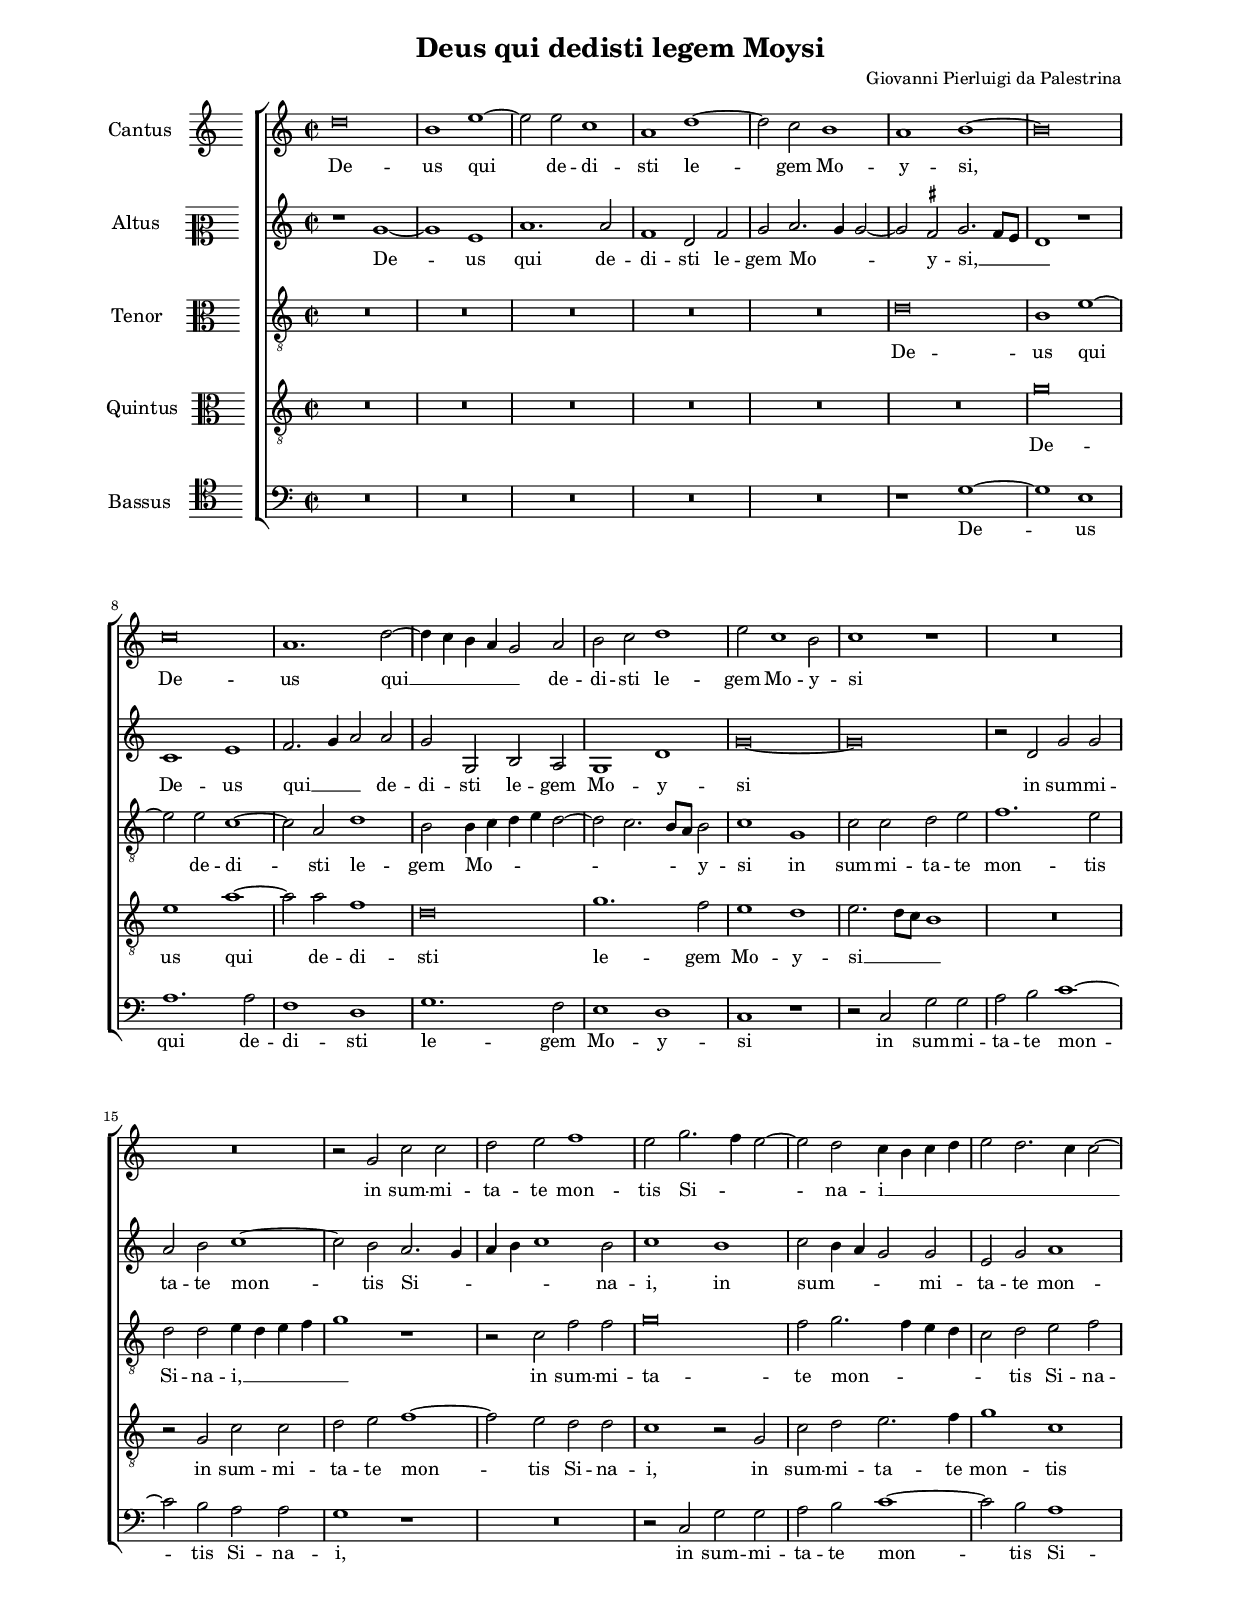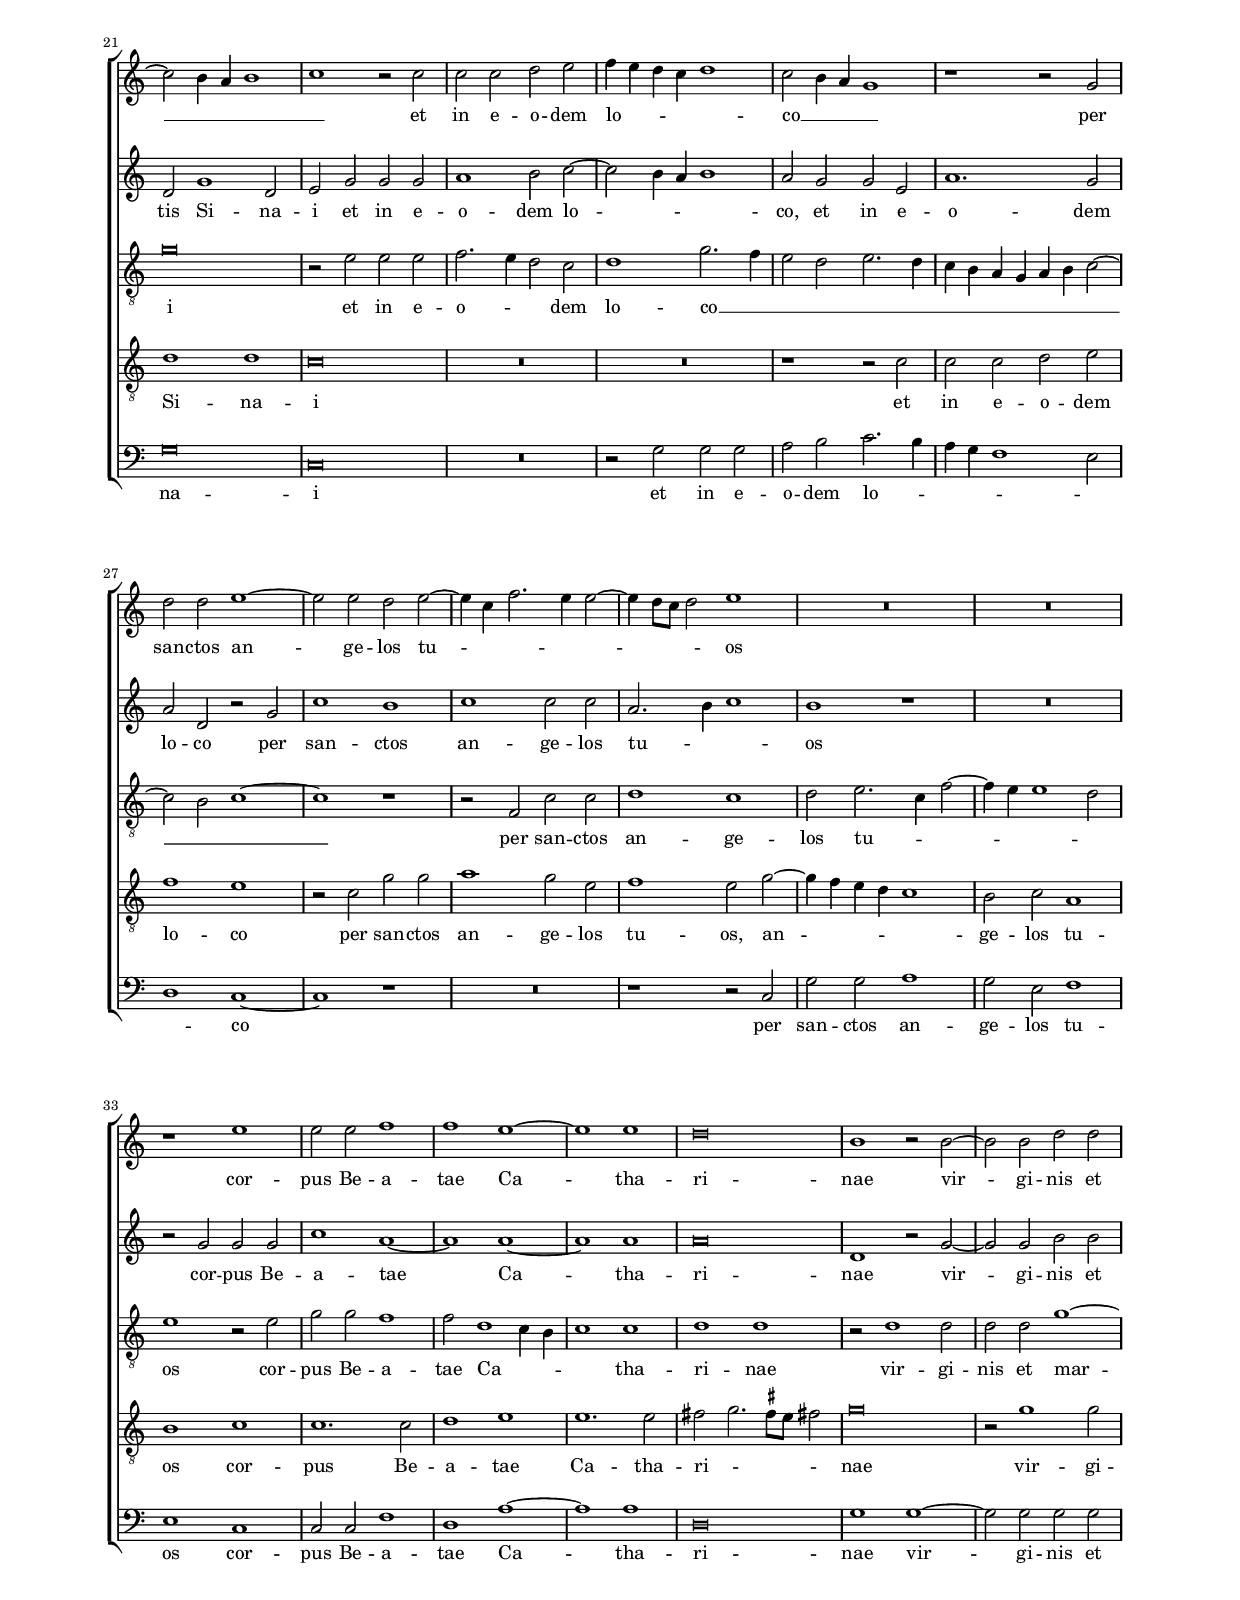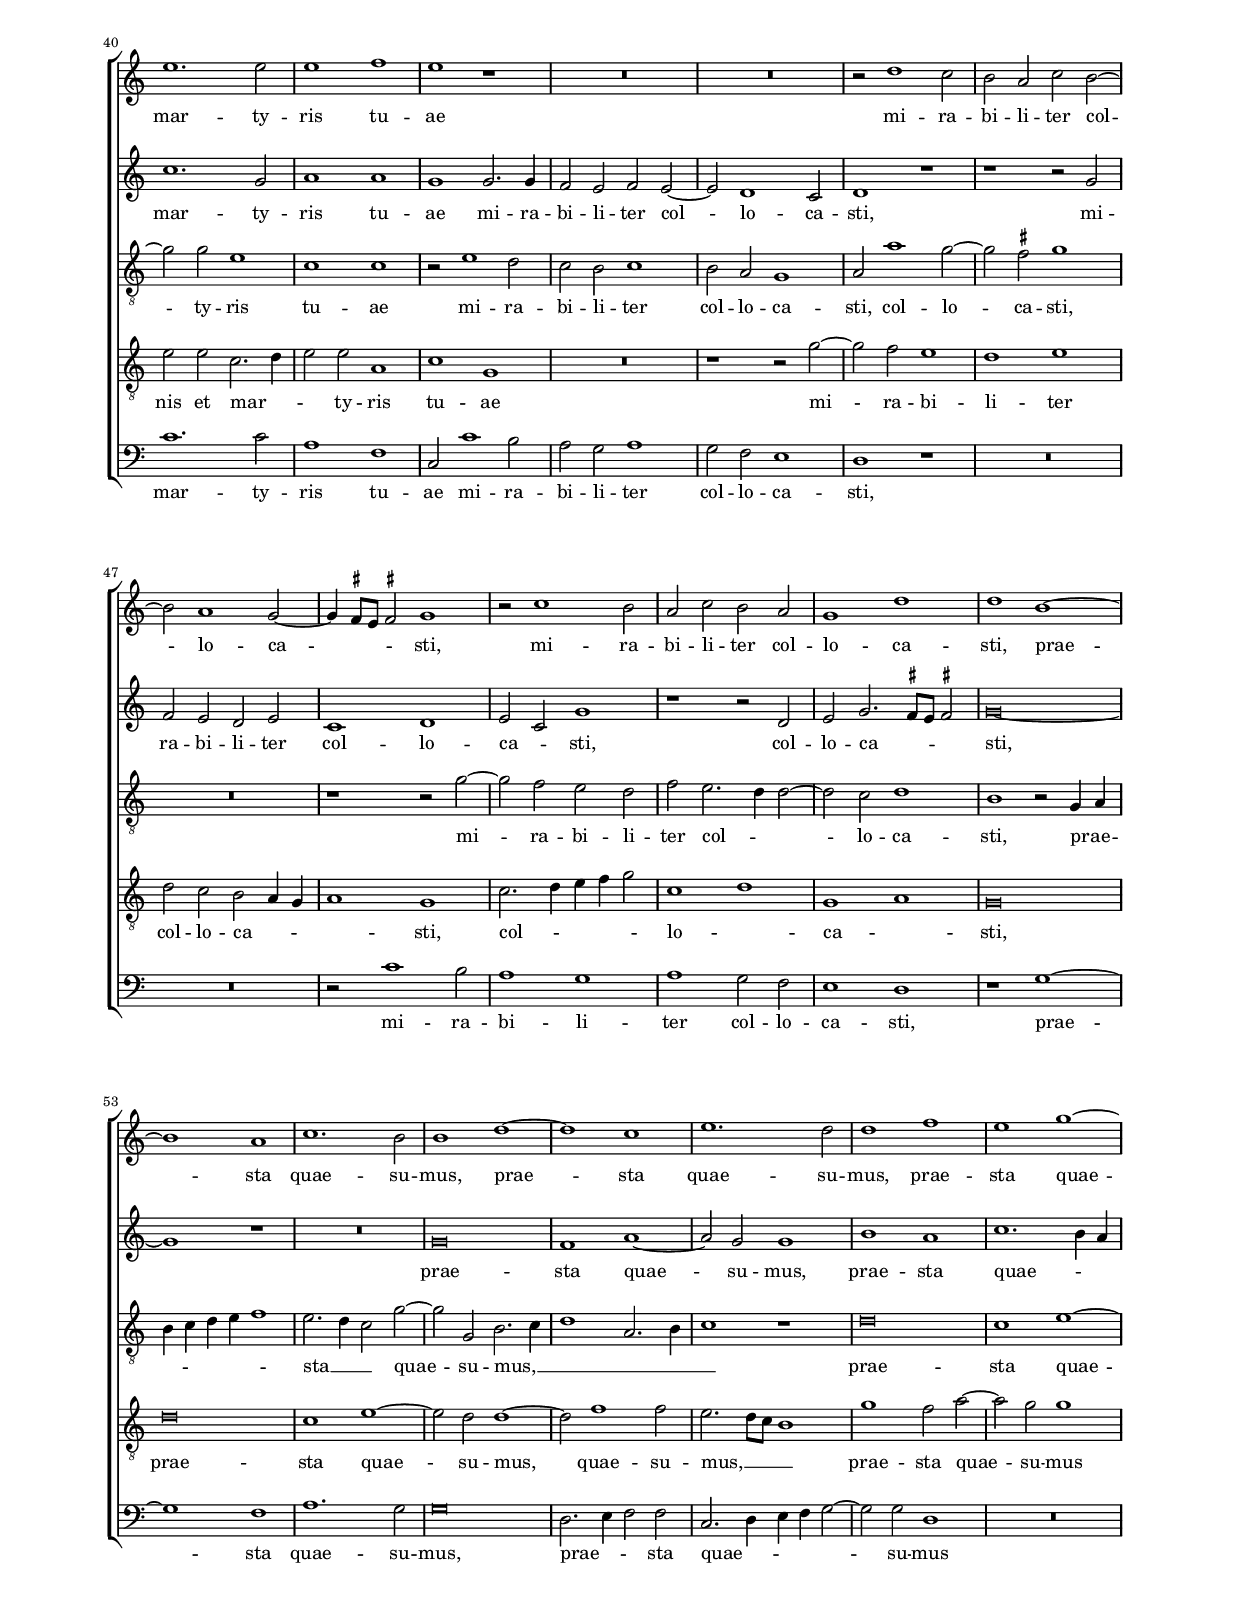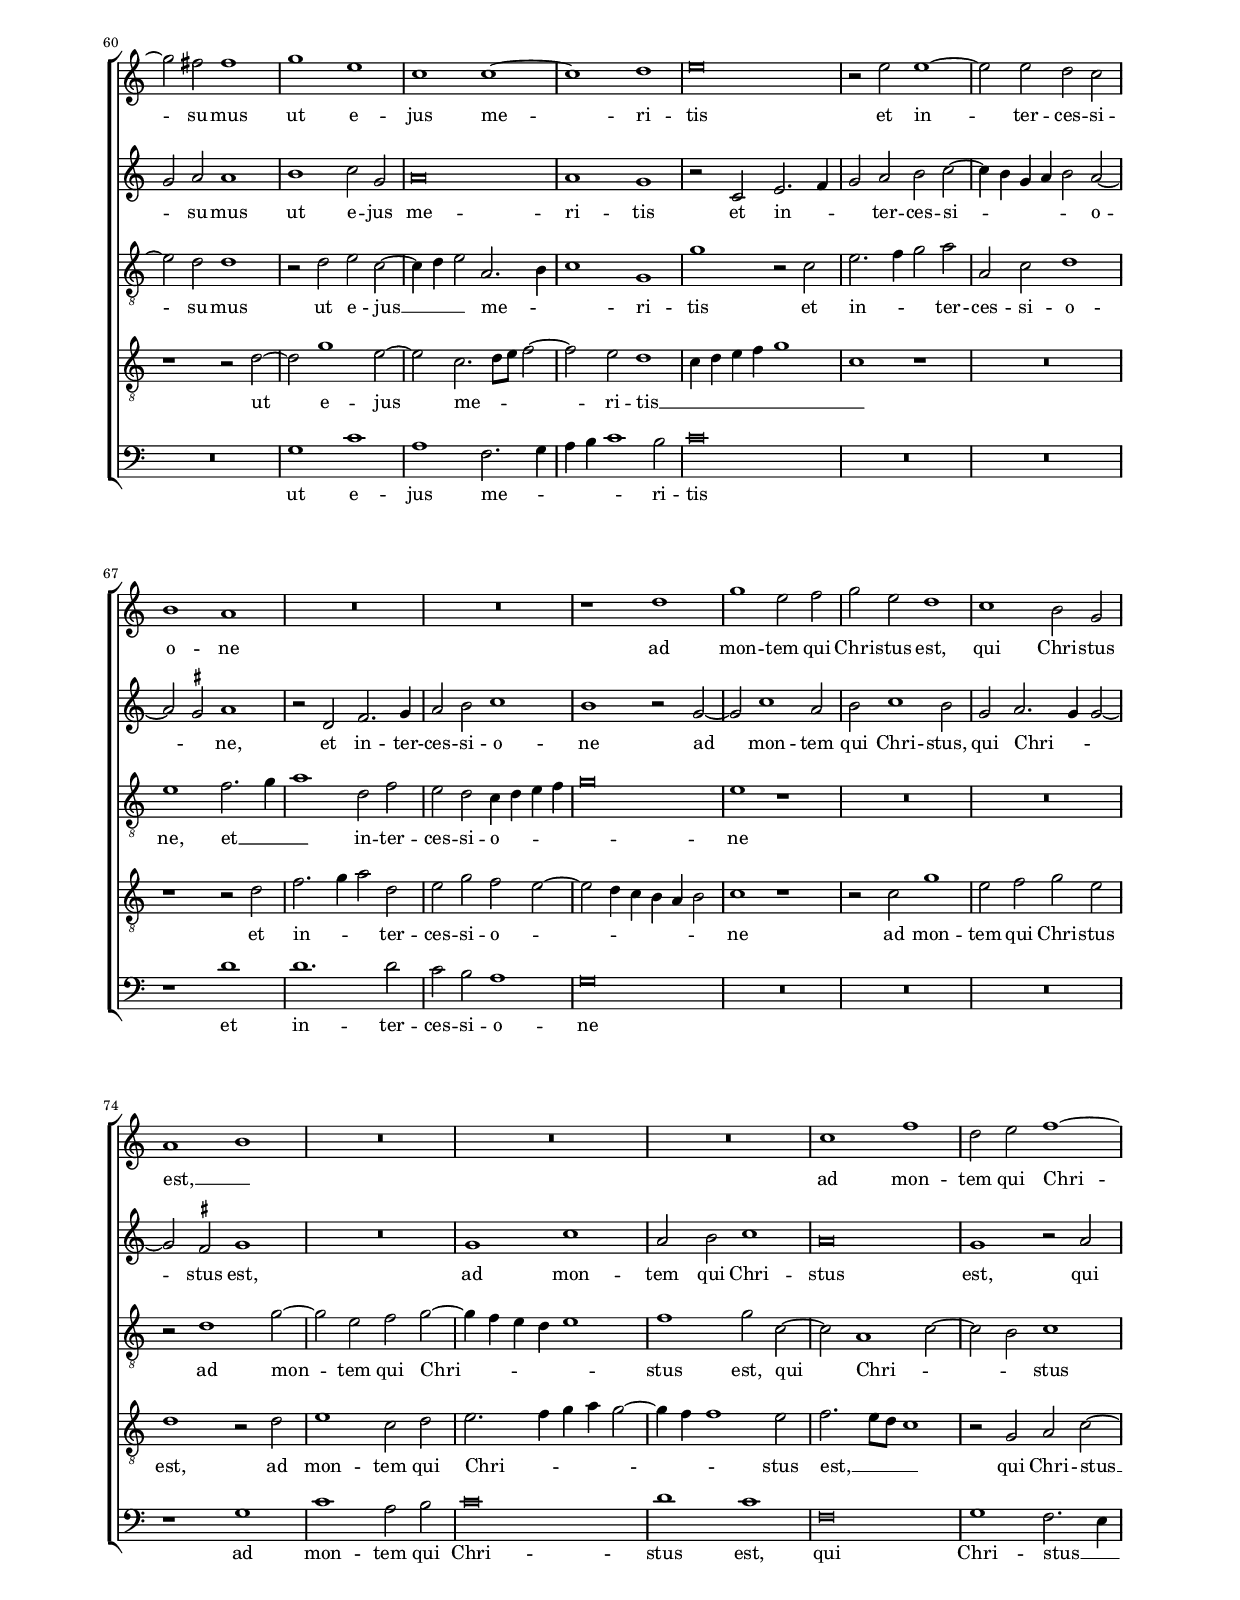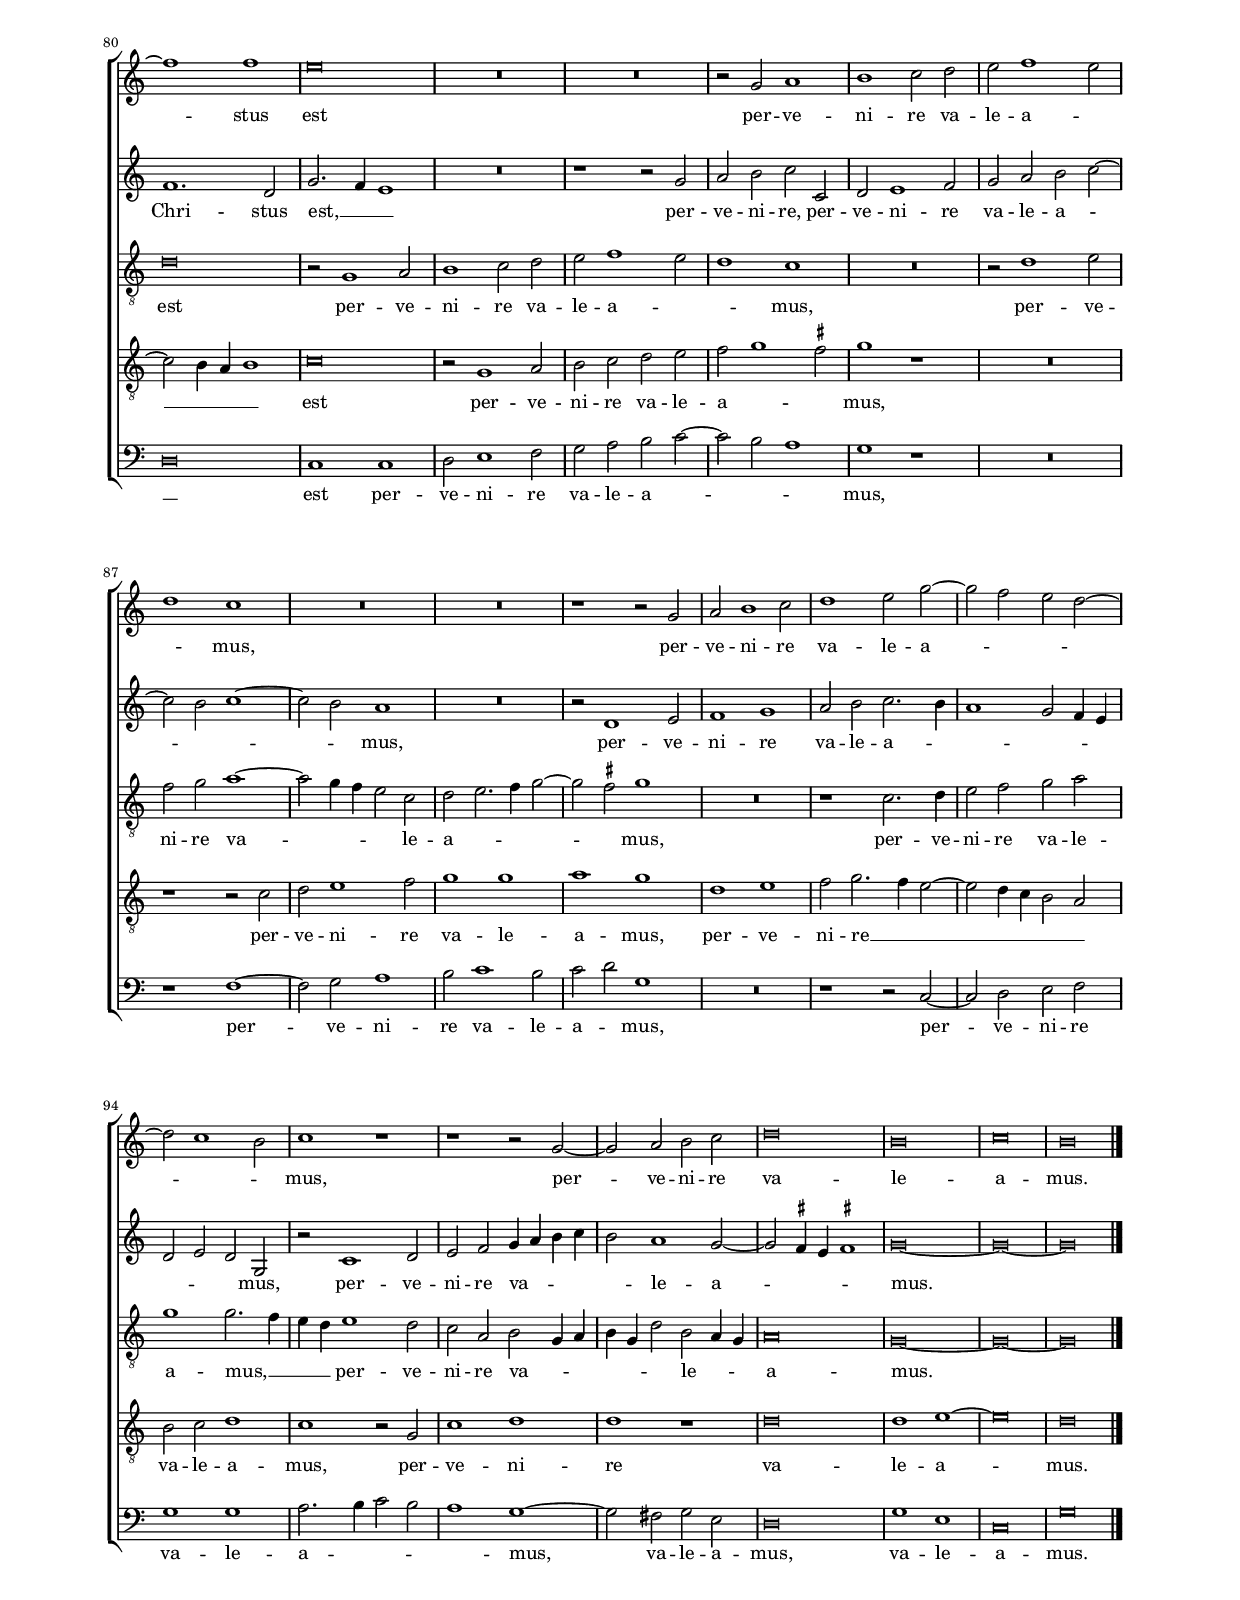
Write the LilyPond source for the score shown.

\header
{
  title="Deus qui dedisti legem Moysi"
  composer="Giovanni Pierluigi da Palestrina"
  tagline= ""
}

\version "2.18.2"
\include "deutsch.ly"
#(set-global-staff-size 15)
% #(set-default-paper-size "letter")
#(ly:set-option 'point-and-click #f)


\paper
	{
	top-margin = 1.8 \cm
	bottom-margin = 1.8 \cm
	left-margin = 2 \cm
	right-margin = 2 \cm
	ragged-bottom = ##f
	ragged-last-bottom = ##t
	print-page-number = ##f
	system-system-spacing = #'((basic-distance . 18) (minimum-distance . 14) (padding . 8) (strechability . 150))
%	systems-per-page = 3
%	min-systems-per-page = 3
	markup-system-spacing #'basic-distance = #12
%	print-all-headers = ##t
%	print-first-page-number = ##t
%	first-page-number = 1
	}

	
global = {
	\key c \major
	\time 2/2 \set Score.measureLength = #(ly:make-moment 2/1)
        \skip 1*202 \bar "|."
	}

	ficta = { \once \set suggestAccidentals = ##t }

	forget = #(define-music-function (parser location music) (ly:music?) #{
		\accidentalStyle forget
		$music
		\accidentalStyle default
		#})

	m = \melisma
	me = \melismaEnd
%	\mark \markup { \override #'(style . baroque) { \note  #"breve" #1 = \note #"breve." #1 } }



incipitcantus = \markup { \score {
	{
	\set Staff.instrumentName = \markup { \fontsize #1 "Cantus" }
	\key c \major
	\clef violin
	s4 \bar ""
	}
	\layout  {
	raggedright = ##t
	indent = 1.6 \cm
	line-width = 2.5\cm
	\context { \Staff \remove Time_signature_engraver }
	\override Staff.Clef.Y-extent = #'(0 . 0)
	}} \hspace #1 }

      
incipitaltus = \markup { \score {
	{
	\set Staff.instrumentName = \markup { \fontsize #1 "Altus" }
	\key c \major
	\clef mezzosoprano
	s4 \bar ""
	}
	\layout  {
	raggedright = ##t
	indent = 1.6 \cm
	line-width = 2.5\cm
	\context { \Staff \remove Time_signature_engraver }
	\override Staff.Clef.Y-extent = #'(0 . 0)
	}} \hspace #1 }


incipittenor = \markup { \score {
	{
	\set Staff.instrumentName = \markup { \fontsize #1 "Tenor" }
	\key c \major
	\clef alto
	s4 \bar ""
	}
	\layout  {
	raggedright = ##t
	indent = 1.6 \cm
	line-width = 2.5\cm
	\context { \Staff \remove Time_signature_engraver }
	\override Staff.Clef.Y-extent = #'(0 . 0)
	}} \hspace #1 }
      
      
incipitquintus = \markup { \score {
	{
	\set Staff.instrumentName = \markup { \fontsize #1 "Quintus" }
	\key c \major
	\clef alto
	s4 \bar ""
	}
	\layout  {
	raggedright = ##t
	indent = 1.6 \cm
	line-width = 2.5\cm
	\context { \Staff \remove Time_signature_engraver }
	\override Staff.Clef.Y-extent = #'(0 . 0)
	}} \hspace #1 }
      
      
incipitbassus = \markup { \score {
	{
	\set Staff.instrumentName = \markup { \fontsize #1 "Bassus" }
	\key c \major
	\clef tenor
	s4 \bar ""
	}
	\layout  {
	raggedright = ##t
	indent = 1.6 \cm
	line-width = 2.5\cm
	\context { \Staff \remove Time_signature_engraver }
	\override Staff.Clef.Y-extent = #'(0 . 0)
	}} \hspace #1 }


cantus =  \relative c''
	{
	d\breve
	h1 e~
	e2 e c1
	a1 d~
%5
	d2 c h1 |
	a1 h~
	h\breve
	c\breve
	a1. d2~
%10
        d4 c h a g2 a
	h2 c d1
	e2 c1 h2
	c1 r
	R\breve
%15
	R\breve |
	r2 g c c
	d2 e f1
	e2 g2. f4 e2~
	e2 d c4 h c d
%20
	e2 d2. c4 c2~ |
	c2 h4 a h1
	c1 r2 c
	c2 c d e
	f4 e d c d1
%25
	c2 h4 a g1 |
	r1 r2 g
	d'2 d e1~
	e2 e d e~
	e4 c f2. e4 e2~
%30
	e4 d8 c d2 e1 |
	R\breve
	R\breve
	r1 e
	e2 e f1
%35
	f1 e~ |
	e1 e
	d\breve
	h1 r2 h~
	h2 h d d
%40
	e1. e2 |
	e1 f
	e1 r
	R\breve
	R\breve
%45
	r2 d1 c2 |
	h2 a c h~
	h2 a1 g2~
	g4 \ficta fis8 e \ficta fis!2 g1
	r2 c1 h2
%50
	a2 c h a |
	g1 d'
	d1 h~
	h1 a
	c1. h2
%55
	h1 d~ |
	d1 c
	e1. d2
	d1 f
	e1 g~
%60
	g2 fis fis1 |
	g1 e
	c1 c~
	c1 d
	e\breve
%65
	r2 e e1~ |
	e2 e d c
	h1 a
	R\breve
	R\breve
%70
	r1 d |
	g1 e2 f
	g2 e d1
	c1 h2 g
	a1 h
%75
	R\breve |
	R\breve
	R\breve
	c1 f
	d2 e f1~
%80
	f1 f |
	e\breve
	R\breve
	R\breve
	r2 g, a1
%85
	h1 c2 d |
	e2 f1 e2
	d1 c
	R\breve
	R\breve
%90
	r1 r2 g |
	a2 h1 c2
	d1 e2 g~
	g2 f e d~
	d2 c1 h2
%95
	c1 r |
	r1 r2 g~
	g2 a h c
	d\breve
	h\breve
%100
	c\breve |
	h\breve |
	}


altus =  \relative c'
        {
	r1 g'~
	g1 e
	a1. a2
	f1 d2 f
%5
	g2 a2. g4 g2~ |
	g2 \ficta fis g2. \forget f8 e
	d1 r
	c1 e
	f2. g4 a2 a
%10
	g2 g, h a |
	g1 d'
	g\breve~
	g\breve
	r2 d g g
%15
	a2 h c1~ |
	c2 h a2. g4
	a4 h c1 h2
	c1 h
	c2 h4 a g2 g
%20
	e2 g a1 |
	d,2 g1 d2
	e2 g g g
	a1 h2 c~
	c2 h4 a h1
%25
	a2 g g e |
	a1. g2
	a2 d, r g
	c1 h
	c1 c2 c
%30
	a2. h4 c1 |
	h1 r
	R\breve
	r2 g g g
	c1 a~
%35
	a1 a~ |
	a1 a
	a\breve
	d,1 r2 g~
	g2 g h h
%40
	c1. g2 |
	a1 a
	g1 g2. g4
	f2 e f e~
	e2 d1 c2
%45
	d1 r |
	r1 r2 g
	f2 e d e
	c1 d
	e2 c g'1
%50
	r1 r2 d |
	e2 g2. \ficta fis8 e \ficta fis!2
	g\breve~
	g1 r
	R\breve
%55
	g\breve |
	f1 a~
	a2 g g1
	h1 a
	c1. h4 a
%60
	g2 a a1 |
	h1 c2 g
	a\breve
	a1 g
	r2 c, e2. f4
%65
	g2 a h c~ |
	c4 h g a h2 a~
	a2 \ficta gis a1
	r2 d, f2. g4
	a2 h c1
%70
	h1 r2 g~ |
	g2 c1 a2
	h2 c1 h2
	g2 a2. g4 g2~
	g2 \ficta fis2 g1
%75
	R\breve |
	g1 c
	a2 h c1
	a\breve
	g1 r2 a
%80
	f1. d2 |
	g2. f4 e1
	R\breve
	r1 r2 g
	a2 h c c,
%85
	d2 e1 f2 |
	g2 a h c~
	c2 h c1~
	c2 h a1
	R\breve
%90
	r2 d,1 e2 |
	f1 g
	a2 h c2. h4
	a1 g2 f4 e
	d2 e d g,
%95
	r2 c1 d2 |
	e2 f g4 a h c
	h2 a1 g2~
	g2 \ficta fis4 e \ficta fis!1
	g\breve~
%100
	g\breve~
        g\breve |
	}


tenor =  \relative c'
	{
	R\breve
	R\breve
	R\breve
	R\breve
%5
	R\breve |
	d\breve
	h1 e~
	e2 e c1~
	c2 a d1
%10
	h2 h4 c d e d2~ |
	d2 c2. h8 a h2
	c1 g
	c2 c d e
	f1. e2
%15
	d2 d e4 d e f |
	g1 r
	r2 c, f f
	g\breve
	f2 g2. f4 e d
%20
        c2 d e f |
	g\breve
	r2 e e e
	f2. e4 d2 c
	d1 g2. f4
%25
        e2 d e2. d4 |
	c4 h a g a h c2~
	c2 h c1~
	c1 r
	r2 f, c' c
%30
	d1 c |
	d2 e2. c4 f2~
	f4 e e1 d2
	e1 r2 e
	g2 g f1
%35
	f2 d1 c4 h |
	c1 c
	d1 d
	r2 d1 d2
	d2 d g1~
%40
	g2 g e1 |
	c1 c
	r2 e1 d2
	c2 h c1
	h2 a g1
%45
	a2 a'1 g2~ |
	g2 \ficta fis g1
	R\breve
	r1 r2 g~
	g2 f e d
%50
	f2 e2. d4 d2~ |
	d2 c d1
	h1 r2 g4 a
	h4 c d e f1
	e2. d4 c2 g'~
%55
	g2 g, h2. c4 |
	d1 a2. h4
	c1 r
	d\breve
	c1 e~
%60
	e2 d d1 |
	r2 d e c~
	c4 d e2 a,2. h4
	c1 g
	g'1 r2 c,
%65
	e2. f4 g2 a |
	a,2 c d1
	e1 f2. g4
	a1 d,2 f
	e2 d c4 d e f
%70
	g\breve |
	e1 r
	R\breve
	R\breve
	r2 d1 g2~
%75
	g2 e f g~ |
	g4 f e d e1
	f1 g2 c,~
	c2 a1 c2~
	c2 h c1
%80
	d\breve |
	r2 g,1 a2
	h1 c2 d
	e2 f1 e2
	d1 c
%85
	R\breve |
	r2 d1 e2
	f2 g a1~
	a2 g4 f e2 c
	d2 e2. f4 g2~
%90
	g2 \ficta fis g1 |
	R\breve
	r1 c,2. d4
	e2 f g a
	g1 g2. f4
%95
	e4 d e1 d2 |
	c2 a h g4 a
	h4 g d'2 h a4 g
	a\breve
	g\breve~
%100
        g\breve~ 
        g\breve |
	}


quintus  =  \relative c'
	{
	R\breve
	R\breve
	R\breve
	R\breve
%5
	R\breve |
	R\breve
	g'\breve
	e1 a~
	a2 a f1
%10
	d\breve |
	g1. f2
	e1 d
	e2. d8 c h1
	R\breve
%15
	r2 g c c |
	d2 e f1~
	f2 e d d
	c1 r2 g
	c2 d e2. f4
%20
	g1 c, |
	d1 d
	c\breve
	R\breve
	R\breve
%25
	r1 r2 c |
	c2 c d e
	f1 e
	r2 c g' g
	a1 g2 e
%30
	f1 e2 g~ |
	g4 f e d c1
	h2 c a1
	h1 c
	c1. c2
%35
	d1 e |
	e1. e2
	fis2 g2. \ficta fis!8 e fis!2
	g\breve
	r2 g1 g2
%40
	e2 e c2. d4 |
	e2 e a,1
	c1 g
	R\breve
	r1 r2 g'~
%45
	g2 f e1 |
	d1 e
	d2 c h a4 g
	a1 g
	c2. d4 e f g2
%50
	c,1 d |
	g,1 a
	g\breve
	d'\breve
	c1 e~
%55
	e2 d d1~ |
	d2 f1 f2
	e2. d8 c h1
	g'1 f2 a~
	a2 g g1
%60
	r1 r2 d~ |
	d2 g1 e2~
	e2 c2. d8 e f2~
	f2 e d1
	c4 d e f g1
%65
	c,1 r |
	R\breve
	r1 r2 d
	f2. g4 a2 d,
	e2 g f e~
%70
	e2 d4 c h a h2 |
	c1 r
	r2 c g'1
	e2 f g e
	d1 r2 d
%75
	e1 c2 d |
	e2. f4 g a g2~
	g4 f f1 e2
	f2. e8 d c1
	r2 g a c~
%80
	c2 h4 a h1 |
	c\breve
	r2 g1 a2
	h2 c d e
	f2 g1 \ficta fis2
%85
	g1 r |
	R\breve
	r1 r2 c,
	d2 e1 f2
	g1 g
%90
	a1 g |
	d1 e
	f2 g2. f4 e2~
	e2 d4 c h2 a
	h2 c d1
%95
	c1 r2 g |
	c1 d
	d1 r
	d\breve
	d1 e~
%100
        e\breve
	d\breve |
	}


bassus  =  \relative c
	{
	R\breve
	R\breve
	R\breve
	R\breve
%5
	R\breve |
	r1 g'~
	g1 e
	a1. a2
	f1 d
%10
	g1. f2 |
	e1 d
	c1 r
	r2 c g' g
	a2 h c1~
%15
	c2 h a a |
	g1 r
	R\breve
	r2 c, g' g
	a2 h c1~
%20
	c2 h a1 |
	g\breve
	c,\breve
	R\breve
	r2 g' g g
%25
	a2 h c2. h4 |
	a4 g f1 e2
	d1 c~
	c1 r
	R\breve
%30
	r1 r2 c |
	g'2 g a1
	g2 e f1
	e1 c1
	c2 c f1
%35
	d1 a'~ |
	a1 a
	d,\breve
	g1 g~
	g2 g g g
%40
	c1. c2 |
	a1 f
	c2 c'1 h2
	a2 g a1
	g2 f e1
%45
	d1 r |
	R\breve
        R\breve
	r2 c'1 h2
	a1 g
%50
	a1 g2 f |
	e1 d
	r1 g~
	g1 f
	a1. g2
%55
	g\breve |
	d2. e4 f2 f
	c2. d4 e4 f g2~
	g2 g d1
	R\breve
%60
	R\breve |
	g1 c
	a1 f2. g4
	a4 h c1 h2
	c\breve
%65
	R\breve |
	R\breve
	r1 d
	d1. d2
	c2 h a1
%70
	g\breve |
	R\breve
	R\breve
	R\breve
	r1 g
%75
	c1 a2 h |
	c\breve
	d1 c
	f,\breve
	g1 f2. e4
%80
	d\breve |
	c1 c
	d2 e1 f2
	g2 a h c~
	c2 h a1
%85
	g1 r |
	R\breve
	r1 f~
	f2 g a1
	h2 c1 h2
%90
	c2 d g,1 |
	R\breve
	r1 r2 c,~
	c2 d e f
	g1 g
%95
	a2. h4 c2 h |
	a1 g~
	g2 fis g e
	d\breve
	g1 e
%100
	c\breve
	g'\breve |
	}


lyricscantus = \lyricmode {
	De -- us qui de -- di -- sti le -- gem Mo -- y -- si,
        De -- us qui __ _ _ _ _ de -- di -- sti le -- gem Mo -- y -- si
        in sum -- mi -- ta -- te mon -- tis Si -- _ _ na -- i __ _ _ _ _ _ _ _ _ _ _ _
        et in e -- o -- dem lo -- _ _ _ _ co __ _ _ _
        per san -- ctos an -- ge -- los tu -- _ _ _ _ _ _ _ os
        cor -- pus Be -- a -- tae Ca -- tha -- ri -- nae vir -- gi -- nis
        et mar -- ty -- ris tu -- ae
        mi -- ra -- bi -- li -- ter col -- lo -- ca -- _ _ _ sti,
        mi -- ra -- bi -- li -- ter col -- lo -- ca -- sti,
        prae -- sta quae -- su -- mus,
        prae -- sta quae -- su -- mus,
        prae -- sta quae -- su -- mus
        ut e -- jus me -- ri -- tis et in -- ter -- ces -- si -- o -- ne
        ad mon -- tem
        qui Chri -- stus est,
        qui Chri -- stus est, __ _
        ad mon -- tem
        qui Chri -- stus est
        per -- ve -- ni -- re va -- le -- a -- _ _ mus,
        per -- ve -- ni -- re va -- le -- a -- _ _ _ _ _ mus,
        per -- ve -- ni -- re va -- le -- a -- mus.
	}


lyricsaltus = \lyricmode {
	De -- us qui de -- di -- sti le -- gem Mo -- _ _ y -- si, __ _ _ _
        De -- us qui __ _ _ de -- di -- sti le -- gem Mo -- y -- si
        in sum -- mi -- ta -- te mon -- tis Si -- _ _ _ _ na -- i,
        in sum -- _ _ _ mi -- ta -- te mon -- tis Si -- na -- i
        et in e -- o -- dem lo -- _ _ _ co,
        et in e -- o -- dem lo -- co
        per san -- ctos an -- ge -- los tu -- _ _ os
        cor -- pus Be -- a -- tae Ca -- tha -- ri -- nae vir -- gi -- nis
        et mar -- ty -- ris tu -- ae
        mi -- ra -- bi -- li -- ter col -- lo -- ca -- sti,
        mi -- ra -- bi -- li -- ter col -- lo -- ca -- _ sti,
        col -- lo -- ca -- _ _ _ sti,
        prae -- sta quae -- su -- mus,
        prae -- sta quae -- _ _ _ su -- mus
        ut e -- jus me -- ri -- tis et in -- _ _ ter -- ces -- si -- _ _ _ _ o -- _ ne,
        et in -- ter -- ces -- si -- o -- ne
        ad mon -- tem
        qui Chri -- stus,
        qui Chri -- _ _ stus est,
        ad mon -- tem
        qui Chri -- stus est,
        qui Chri -- stus est, __ _ _
        per -- ve -- ni -- re,
        per -- ve -- ni -- re va -- le -- a -- _ _ _ _ mus,
        per -- ve -- ni -- re va -- le -- a -- _ _ _ _ _ _ _ _ mus,
        per -- ve -- ni -- re va -- _ _ _ _ le -- a -- _ _ _ mus.
	}


lyricstenor = \lyricmode {
	De -- us qui de -- di -- sti le -- gem Mo -- _ _ _ _ _ _ _ y -- si
        in sum -- mi -- ta -- te mon -- tis Si -- na -- i, __ _ _ _ _
        in sum -- mi -- ta -- te mon -- _ _ _ _ tis Si -- na -- i
        et in e -- o -- _ _ dem lo -- co __ _ _ _ _ _ _ _ _ _ _ _ _ _ _
        per san -- ctos an -- ge -- los tu -- _ _ _ _ _ os
        cor -- pus Be -- a -- tae Ca -- _ _ _ tha -- ri -- nae vir -- gi -- nis
        et mar -- ty -- ris tu -- ae
        mi -- ra -- bi -- li -- ter col -- lo -- ca -- sti,
        col -- lo -- ca -- sti,
        mi -- ra -- bi -- li -- ter col -- _ _ lo -- ca -- sti,
        prae -- _ _ _ _ _ _ sta __ _ _ quae -- su -- mus, __ _ _ _ _ _
        prae -- sta quae -- su -- mus
        ut e -- jus __ _ _ me -- _ _ ri -- tis et in -- _ _ ter -- ces -- si -- o -- ne,
        et __ _ _ in -- ter -- ces -- si -- o -- _ _ _ _ ne
        ad mon -- tem
        qui Chri -- _ _ _ _ stus est,
        qui Chri -- _ _ stus est
        per -- ve -- ni -- re va -- le -- a -- _ _ mus,
        per -- ve -- ni -- re va -- _ _ _ le -- a -- _ _ _ _ mus,
        per -- ve -- ni -- re va -- le -- a -- mus, __ _ _ _
        per -- ve -- ni -- re va -- _ _ _ _ _ le -- _ _ a -- mus.
	}


lyricsquintus = \lyricmode {
	De -- us qui de -- di -- sti le -- gem Mo -- y -- si __ _ _ _
        in sum -- mi -- ta -- te mon -- tis Si -- na -- i,
        in sum -- mi -- ta -- te mon -- tis Si -- na -- i
        et in e -- o -- dem lo -- co
        per san -- ctos an -- ge -- los tu -- os,
        an -- _ _ _ _ ge -- los tu -- os
        cor -- pus Be -- a -- tae Ca -- tha -- ri -- _ _ _ _ nae vir -- gi -- nis
        et mar -- _ _ ty -- ris tu -- ae
        mi -- ra -- bi -- li -- ter col -- lo -- ca -- _ _ _ sti,
        col -- _ _ _ _ lo -- _ ca -- _ sti,
        prae -- sta quae -- su -- mus,
        quae -- su -- mus, __ _ _ _
        prae -- sta quae -- su -- mus
        ut e -- jus me -- _ _ _ ri -- tis __ _ _ _ _ _ _ et in -- _ _ ter -- ces -- si -- o -- _ _ _ _ _ _ ne
        ad mon -- tem
        qui Chri -- stus est,
        ad mon -- tem
        qui Chri -- _ _ _ _ _ _ stus est, __ _ _ _
        qui Chri -- stus __ _ _ _ est
        per -- ve -- ni -- re va -- le -- a -- _ _ mus,
        per -- ve -- ni -- re va -- le -- a -- mus,
        per -- ve -- ni -- re __ _ _ _ _ _ _ va -- le -- a -- mus,
        per -- ve -- ni -- re va -- le -- a -- mus.
	}


lyricsbassus = \lyricmode {
	De -- us qui de -- di -- sti le -- gem Mo -- y -- si
        in sum -- mi -- ta -- te mon -- tis Si -- na -- i,
        in sum -- mi -- ta -- te mon -- tis Si -- na -- i
        et in e -- o -- dem lo -- _ _ _ _ _ _ co
        per san -- ctos an -- ge -- los tu -- os
        cor -- pus Be -- a -- tae Ca -- tha -- ri -- nae vir -- gi -- nis
        et mar -- ty -- ris tu -- ae
        mi -- ra -- bi -- li -- ter col -- lo -- ca -- sti,
        mi -- ra -- bi -- li -- ter col -- lo -- ca -- sti,
        prae -- sta quae -- su -- mus,
        prae -- _ _ sta quae -- _ _ _ _ su -- mus
        ut e -- jus me -- _ _ _ _ ri -- tis et in -- ter -- ces -- si -- o -- ne
        ad mon -- tem
        qui Chri -- stus est,
        qui Chri -- stus __ _ _ est
        per -- ve -- ni -- re va -- le -- a -- _ _ _ mus,
        per -- ve -- ni -- re va -- le -- a -- _ mus,
        per -- ve -- ni -- re va -- le -- a -- _ _ _ _ mus,
        va -- le -- a -- mus,
        va -- le -- a -- mus.
	}


\score
{  
  % \transpose {
	\new ChoirStaff \with { \override StaffGrouper.staff-staff-spacing.basic-distance = #12 }
	<<

	\new Staff << \global
	\new Voice="v1" {
		\set Staff.instrumentName=\incipitcantus
%		\set Staff.instrumentName= "S"
		\set Staff.midiInstrument = "reed organ"
		\clef violin
		\cantus }
	\new Lyrics \lyricsto "v1" {\lyricscantus }
	>>


	\new Staff << \global
	\new Voice="v2" {
		\set Staff.instrumentName=\incipitaltus
%		\set Staff.instrumentName= "A"
		\set Staff.midiInstrument = "reed organ"
		\clef violin 
		\altus}
	\new Lyrics \lyricsto "v2" {\lyricsaltus }
	>>


	\new Staff << \global
	\new Voice="v3" {
		\set Staff.instrumentName=\incipittenor
%		\set Staff.instrumentName= "T"
		\set Staff.midiInstrument = "reed organ"
		\clef "G_8"
		\tenor }
	\new Lyrics \lyricsto "v3" {\lyricstenor }
	>>


	\new Staff << \global
	\new Voice="v5" {
		\set Staff.instrumentName=\incipitquintus
%		\set Staff.instrumentName= "Q"
		\set Staff.midiInstrument = "reed organ"
		\clef "G_8"
		\quintus}
	\new Lyrics \lyricsto "v5" {\lyricsquintus }
	>>


	\new Staff << \global
	\new Voice="v4" {
		\set Staff.instrumentName=\incipitbassus
%		\set Staff.instrumentName= "B"
		\set Staff.midiInstrument = "reed organ"
		\clef bass 
		\bassus }
	\new Lyrics \lyricsto "v4" {\lyricsbassus}
	>>

	>>
	% } % transpose

	\layout
	{
	indent = 2.5\cm
%	\context { \Lyrics \override VerticalAxisGroup.nonstaff-relatedstaff-spacing.padding = #1.5 }
%	\context { \Lyrics \override LyricText.font-size = #1 }
	\context { \Staff \override TimeSignature.break-visibility = #end-of-line-invisible }
%	\context { \Staff \override InstrumentName.X-offset = #'-25 }
%	\context { \Voice \override Slur.transparent = ##t }
%	\context { \Voice \override AccidentalSuggestion.avoid-slur = #'ignore }
%	\context { \Voice \override AccidentalSuggestion.outside-staff-priority = ##f }
	\context { \Score \override BarNumber.padding = #2 }
	\context { \Voice \override NoteHead.style = #'baroque }
	}

\midi
	{
    	\tempo 2 = 90
	}

}


% EOF
